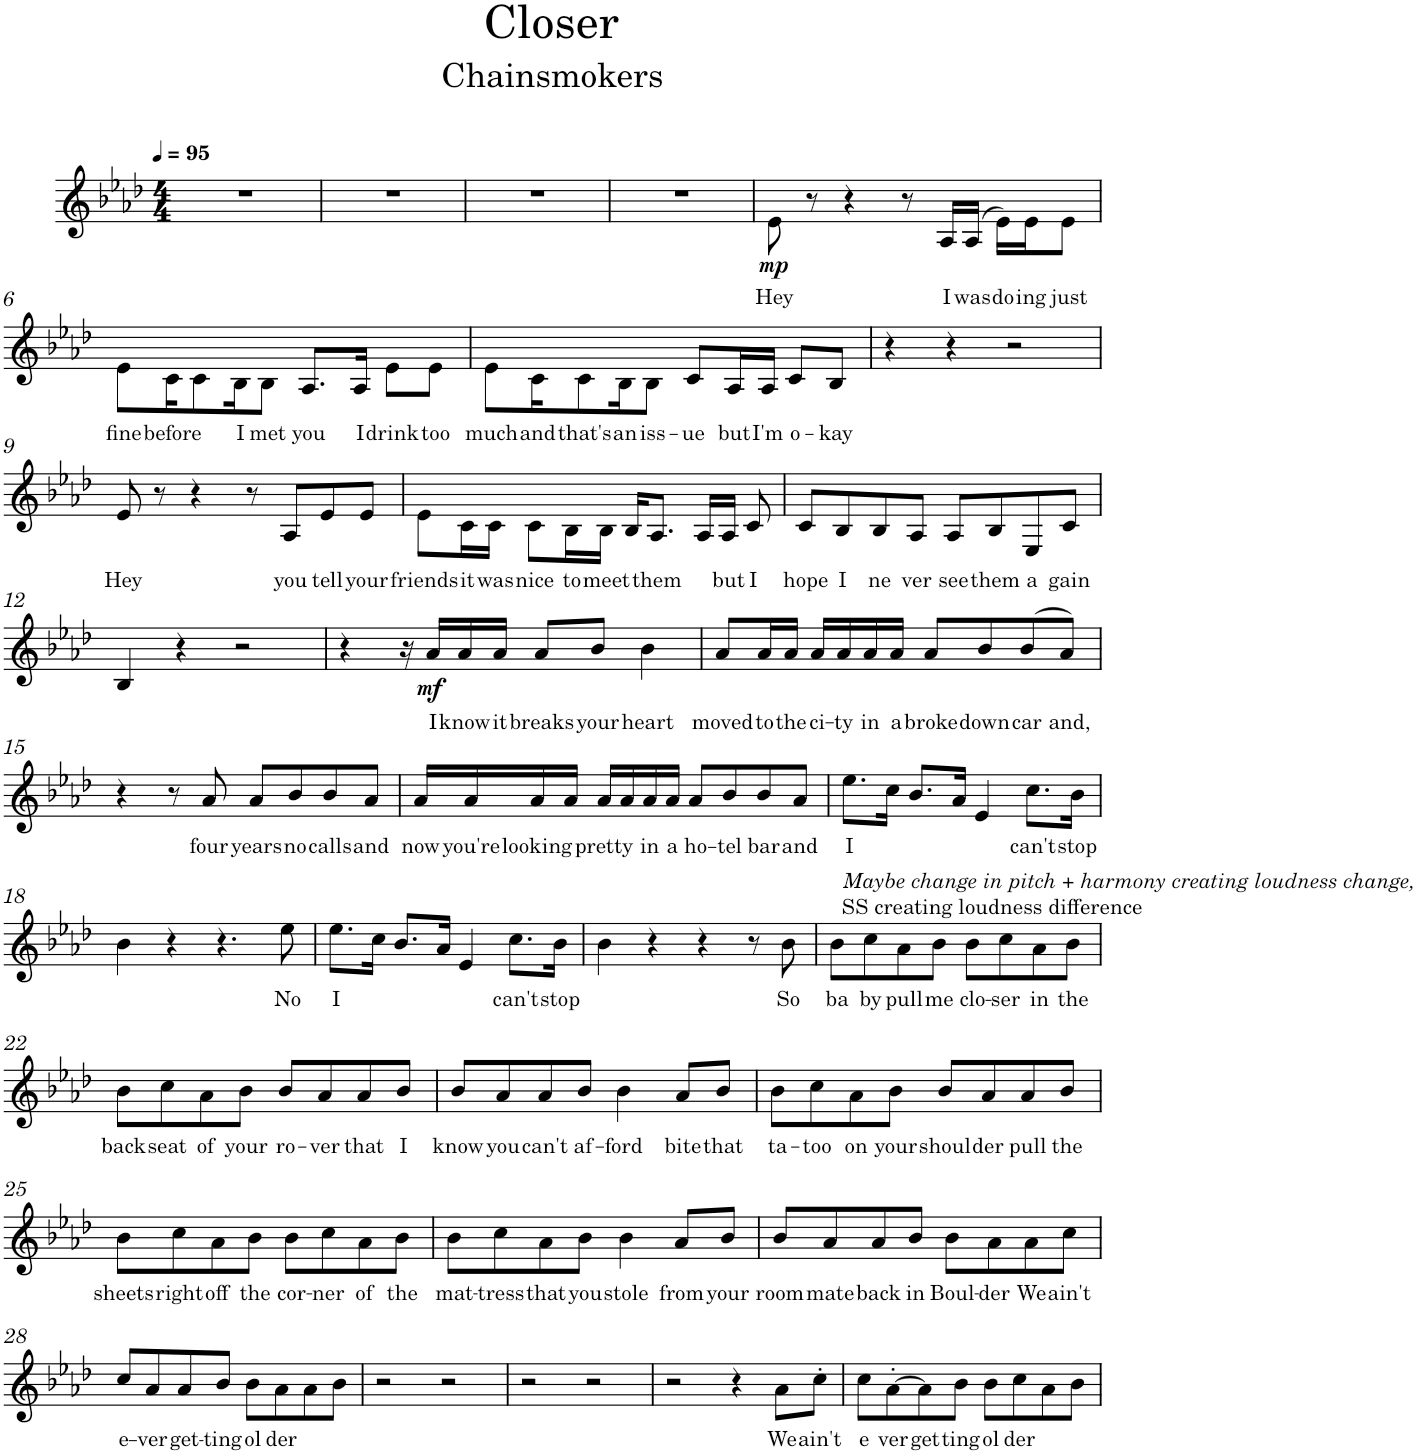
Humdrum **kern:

**kern	**text	**dynam
*part1	*part1	*part1
*staff1	*staff1	*staff1
*I"Piano	*	*
*I'Pno.	*	*
*clefG2	*	*
*k[b-e-a-d-]	*	*
*M4/4	*	*
*MM95	*	*
=1	=1	=1
1r	.	.
=2	=2	=2
1r	.	.
=3	=3	=3
1r	.	.
=4	=4	=4
1r	.	.
=5	=5	=5
!	!LO:LY:b	!LO:DY:b
8e-\	Hey	mp
8r	.	.
4r	.	.
8r	.	.
!	!LO:LY:b	!
16A-/LL	I	.
!	!LO:LY:b	!
(>16A-/JJ	was	.
!	!LO:LY:b	!
16e-\LL)	do	.
!	!LO:LY:b	!
16e-\J	ing	.
!	!LO:LY:b	!
8e-\J	just	.
!!LO:LB:g=z
=6	=6	=6
!	!LO:LY:b	!
8e-\L	fine	.
!	!LO:LY:b	!
16c\K	before	.
8c\	.	.
!	!LO:LY:b	!
16B-\K	I	.
!	!LO:LY:b	!
8B-\J	met	.
!	!LO:LY:b	!
8.A-/L	you	.
!	!LO:LY:b	!
16A-/Jk	I	.
!	!LO:LY:b	!
8e-\L	drink	.
!	!LO:LY:b	!
8e-\J	too	.
=7	=7	=7
!	!LO:LY:b	!
8e-\L	much	.
!	!LO:LY:b	!
16c\K	and	.
!	!LO:LY:b	!
8c\	that's	.
!	!LO:LY:b	!
16B-\K	an	.
!	!LO:LY:b	!
8B-\J	iss-	.
!	!LO:LY:b	!
8c/L	ue	.
!	!LO:LY:b	!
16A-/L	but	.
!	!LO:LY:b	!
16A-/JJ	I'm	.
!	!LO:LY:b	!
8c/L	o-	.
!	!LO:LY:b	!
8B-/J	kay	.
=8	=8	=8
4r	.	.
4r	.	.
2r	.	.
!!LO:LB:g=z
=9	=9	=9
!	!LO:LY:b	!
8e-/	Hey	.
8r	.	.
4r	.	.
8r	.	.
!	!LO:LY:b	!
8A-/L	you	.
!	!LO:LY:b	!
8e-/	tell	.
!	!LO:LY:b	!
8e-/J	your	.
=10	=10	=10
!	!LO:LY:b	!
8e-\L	friends	.
!	!LO:LY:b	!
16c\L	it	.
!	!LO:LY:b	!
16c\JJ	was	.
!	!LO:LY:b	!
8c\L	nice	.
!	!LO:LY:b	!
16B-\L	to	.
!	!LO:LY:b	!
16B-\JJ	meet	.
16B-/KL	.	.
!	!LO:LY:b	!
8.A-/J	them	.
16A-/LL	.	.
!	!LO:LY:b	!
16A-/JJ	but	.
!	!LO:LY:b	!
8c/	I	.
=11	=11	=11
!	!LO:LY:b	!
8c/L	hope	.
!	!LO:LY:b	!
8B-/	I	.
!	!LO:LY:b	!
8B-/	ne	.
!	!LO:LY:b	!
8A-/J	ver	.
!	!LO:LY:b	!
8A-/L	see	.
!	!LO:LY:b	!
8B-/	them	.
!	!LO:LY:b	!
8E-/	a	.
!	!LO:LY:b	!
8c/J	gain	.
!!LO:LB:g=z
=12	=12	=12
4B-/	.	.
4r	.	.
2r	.	.
=13	=13	=13
4r	.	.
16r	.	.
!	!LO:LY:b	!LO:DY:b
16a-/LL	I	mf
!	!LO:LY:b	!
16a-/	know	.
!	!LO:LY:b	!
16a-/JJ	it	.
!	!LO:LY:b	!
8a-/L	breaks	.
!	!LO:LY:b	!
8b-/J	your	.
!	!LO:LY:b	!
4b-\	heart	.
=14	=14	=14
!	!LO:LY:b	!
8a-/L	moved	.
!	!LO:LY:b	!
16a-/L	to	.
!	!LO:LY:b	!
16a-/JJ	the	.
!	!LO:LY:b	!
16a-/LL	ci-	.
!	!LO:LY:b	!
16a-/	ty	.
!	!LO:LY:b	!
16a-/	in	.
!	!LO:LY:b	!
16a-/JJ	a	.
!	!LO:LY:b	!
8a-/L	broke	.
!	!LO:LY:b	!
8b-/	down	.
!	!LO:LY:b	!
(>8b-/	car	.
!	!LO:LY:b	!
8a-/J)	and,	.
!!LO:LB:g=z
=15	=15	=15
4r	.	.
8r	.	.
!	!LO:LY:b	!
8a-/	four	.
!	!LO:LY:b	!
8a-/L	years	.
!	!LO:LY:b	!
8b-/	no	.
!	!LO:LY:b	!
8b-/	calls	.
!	!LO:LY:b	!
8a-/J	and	.
=16	=16	=16
!	!LO:LY:b	!
16a-/LL	now	.
!	!LO:LY:b	!
16a-/	you're	.
!	!LO:LY:b	!
16a-/	looking	.
16a-/JJ	.	.
!	!LO:LY:b	!
16a-/LL	pretty	.
16a-/	.	.
!	!LO:LY:b	!
16a-/	in	.
!	!LO:LY:b	!
16a-/JJ	a	.
!	!LO:LY:b	!
8a-/L	ho-	.
!	!LO:LY:b	!
8b-/	tel	.
!	!LO:LY:b	!
8b-/	bar	.
!	!LO:LY:b	!
8a-/J	and	.
=17	=17	=17
!LO:TX:b:i:t=Maybe change in pitch + harmony creating loudness change,	!	!
!LO:TX:b:t=SS creating loudness difference	!	!
!	!LO:LY:b	!
8.ee-\L	I	.
16cc\Jk	.	.
8.b-/L	.	.
16a-/Jk	.	.
4e-/	.	.
!	!LO:LY:b	!
8.cc\L	can't	.
!	!LO:LY:b	!
16b-\Jk	stop	.
!!LO:LB:g=z
=18	=18	=18
4b-\	.	.
4r	.	.
4.r	.	.
!	!LO:LY:b	!
8ee-\	No	.
=19	=19	=19
!	!LO:LY:b	!
8.ee-\L	I	.
16cc\Jk	.	.
8.b-/L	.	.
16a-/Jk	.	.
4e-/	.	.
!	!LO:LY:b	!
8.cc\L	can't	.
!	!LO:LY:b	!
16b-\Jk	stop	.
=20	=20	=20
4b-\	.	.
4r	.	.
4r	.	.
8r	.	.
!	!LO:LY:b	!
8b-\	So	.
=21	=21	=21
!	!LO:LY:b	!
8b-\L	ba	.
!	!LO:LY:b	!
8cc\	by	.
!	!LO:LY:b	!
8a-\	pull	.
!	!LO:LY:b	!
8b-\J	me	.
!	!LO:LY:b	!
8b-\L	clo-	.
!	!LO:LY:b	!
8cc\	ser	.
!	!LO:LY:b	!
8a-\	in	.
!	!LO:LY:b	!
8b-\J	the	.
!!LO:LB:g=z
=22	=22	=22
!	!LO:LY:b	!
8b-\L	back	.
!	!LO:LY:b	!
8cc\	seat	.
!	!LO:LY:b	!
8a-\	of	.
!	!LO:LY:b	!
8b-\J	your	.
!	!LO:LY:b	!
8b-/L	ro-	.
!	!LO:LY:b	!
8a-/	ver	.
!	!LO:LY:b	!
8a-/	that	.
!	!LO:LY:b	!
8b-/J	I	.
=23	=23	=23
!	!LO:LY:b	!
8b-/L	know	.
!	!LO:LY:b	!
8a-/	you	.
!	!LO:LY:b	!
8a-/	can't	.
!	!LO:LY:b	!
8b-/J	af-	.
!	!LO:LY:b	!
4b-\	ford	.
!	!LO:LY:b	!
8a-/L	bite	.
!	!LO:LY:b	!
8b-/J	that	.
=24	=24	=24
!	!LO:LY:b	!
8b-\L	ta-	.
!	!LO:LY:b	!
8cc\	too	.
!	!LO:LY:b	!
8a-\	on	.
!	!LO:LY:b	!
8b-\J	your	.
!	!LO:LY:b	!
8b-/L	shoul	.
!	!LO:LY:b	!
8a-/	der	.
!	!LO:LY:b	!
8a-/	pull	.
!	!LO:LY:b	!
8b-/J	the	.
!!LO:LB:g=z
=25	=25	=25
!	!LO:LY:b	!
8b-\L	sheets	.
!	!LO:LY:b	!
8cc\	right	.
!	!LO:LY:b	!
8a-\	off	.
!	!LO:LY:b	!
8b-\J	the	.
!	!LO:LY:b	!
8b-\L	cor-	.
!	!LO:LY:b	!
8cc\	ner	.
!	!LO:LY:b	!
8a-\	of	.
!	!LO:LY:b	!
8b-\J	the	.
=26	=26	=26
!	!LO:LY:b	!
8b-\L	mat-	.
!	!LO:LY:b	!
8cc\	tress	.
!	!LO:LY:b	!
8a-\	that	.
!	!LO:LY:b	!
8b-\J	you	.
!	!LO:LY:b	!
4b-\	stole	.
!	!LO:LY:b	!
8a-/L	from	.
!	!LO:LY:b	!
8b-/J	your	.
=27	=27	=27
!	!LO:LY:b	!
8b-/L	room	.
!	!LO:LY:b	!
8a-/	mate	.
!	!LO:LY:b	!
8a-/	back	.
!	!LO:LY:b	!
8b-/J	in	.
!	!LO:LY:b	!
8b-\L	Boul-	.
!	!LO:LY:b	!
8a-\	der	.
!	!LO:LY:b	!
8a-\	We	.
!	!LO:LY:b	!
8cc\J	ain't	.
!!LO:LB:g=z
=28	=28	=28
!	!LO:LY:b	!
8cc/L	e-	.
!	!LO:LY:b	!
8a-/	ver	.
!	!LO:LY:b	!
8a-/	get-	.
!	!LO:LY:b	!
8b-/J	ting	.
!	!LO:LY:b	!
8b-\L	ol	.
!	!LO:LY:b	!
8a-\	der	.
8a-\	.	.
8b-\J	.	.
=29	=29	=29
2r	.	.
2r	.	.
=30	=30	=30
2r	.	.
2r	.	.
=31	=31	=31
2r	.	.
4r	.	.
!	!LO:LY:b	!
8a-\L	We	.
!	!LO:LY:b	!
8cc'\J	ain't	.
=32	=32	=32
!	!LO:LY:b	!
8cc\L	e	.
!	!LO:LY:b	!
[8a-'\	ver	.
!	!LO:LY:b	!
8a-\]	get	.
!	!LO:LY:b	!
8b-\J	ting	.
!	!LO:LY:b	!
8b-\L	ol	.
!	!LO:LY:b	!
8cc\	der	.
8a-\	.	.
8b-\J	.	.
=	=	=
*-	*-	*-
